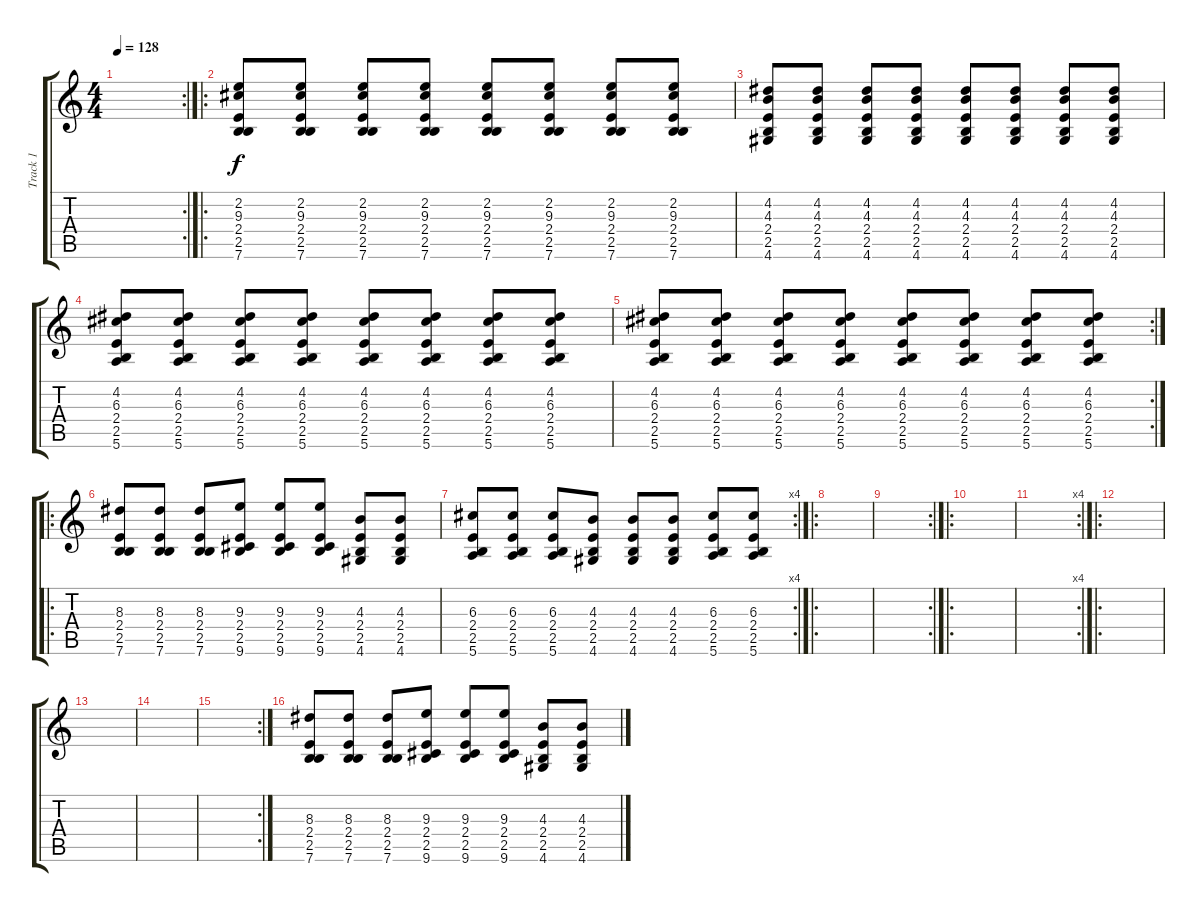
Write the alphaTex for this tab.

\track ("Track 1" "Track 1") {instrument electricguitarjazz}
\staff {score tabs}
\tuning (E4 B3 G3 D3 A2 E2) {hide}
\rc 2
\ts (4 4)
\tempo 128
\clef g2
\ks c
|
\ro
(2.2 9.3 2.4 2.5 7.6).8 (2.2 9.3 2.4 2.5 7.6).8 (2.2 9.3 2.4 2.5 7.6).8 (2.2 9.3 2.4 2.5 7.6).8 (2.2 9.3 2.4 2.5 7.6).8 (2.2 9.3 2.4 2.5 7.6).8 (2.2 9.3 2.4 2.5 7.6).8 (2.2 9.3 2.4 2.5 7.6).8 |
(4.2 4.3 2.4 2.5 4.6).8 (4.2 4.3 2.4 2.5 4.6).8 (4.2 4.3 2.4 2.5 4.6).8 (4.2 4.3 2.4 2.5 4.6).8 (4.2 4.3 2.4 2.5 4.6).8 (4.2 4.3 2.4 2.5 4.6).8 (4.2 4.3 2.4 2.5 4.6).8 (4.2 4.3 2.4 2.5 4.6).8 |
(4.2 6.3 2.4 2.5 5.6).8 (4.2 6.3 2.4 2.5 5.6).8 (4.2 6.3 2.4 2.5 5.6).8 (4.2 6.3 2.4 2.5 5.6).8 (4.2 6.3 2.4 2.5 5.6).8 (4.2 6.3 2.4 2.5 5.6).8 (4.2 6.3 2.4 2.5 5.6).8 (4.2 6.3 2.4 2.5 5.6).8 |
\rc 2
(4.2 6.3 2.4 2.5 5.6).8 (4.2 6.3 2.4 2.5 5.6).8 (4.2 6.3 2.4 2.5 5.6).8 (4.2 6.3 2.4 2.5 5.6).8 (4.2 6.3 2.4 2.5 5.6).8 (4.2 6.3 2.4 2.5 5.6).8 (4.2 6.3 2.4 2.5 5.6).8 (4.2 6.3 2.4 2.5 5.6).8 |
\ro
(8.3 2.4 2.5 7.6).8 (8.3 2.4 2.5 7.6).8 (8.3 2.4 2.5 7.6).8 (9.3 2.4 2.5 9.6).8 (9.3 2.4 2.5 9.6).8 (9.3 2.4 2.5 9.6).8 (4.3 2.4 2.5 4.6).8 (4.3 2.4 2.5 4.6).8 |
\rc 4
(6.3 2.4 2.5 5.6).8 (6.3 2.4 2.5 5.6).8 (6.3 2.4 2.5 5.6).8 (4.3 2.4 2.5 4.6).8 (4.3 2.4 2.5 4.6).8 (4.3 2.4 2.5 4.6).8 (6.3 2.4 2.5 5.6).8 (6.3 2.4 2.5 5.6).8 |
\ro
|
\rc 2
|
\ro
|
\rc 4
|
\ro
|
|
|
\rc 2
|
(8.3 2.4 2.5 7.6).8 (8.3 2.4 2.5 7.6).8 (8.3 2.4 2.5 7.6).8 (9.3 2.4 2.5 9.6).8 (9.3 2.4 2.5 9.6).8 (9.3 2.4 2.5 9.6).8 (4.3 2.4 2.5 4.6).8 (4.3 2.4 2.5 4.6).8
